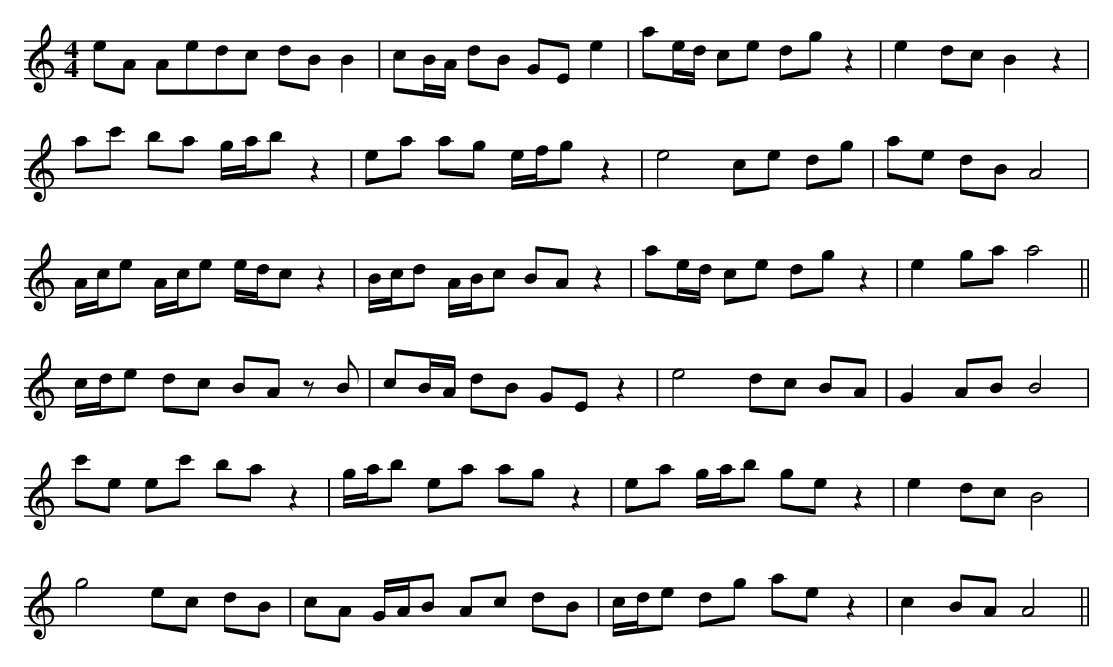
X:1
M:4/4
K:Amin
eA Aedc dB B2|cB/A/ dB GE e2|ae/d/ ce dg z2|e2 dc B2 z2|
ac' ba g/a/b z2|ea ag e/f/g z2|e4 ce dg|ae dB A4|
A/c/e A/c/e e/d/c z2|B/c/d A/B/c BA z2|ae/d/ ce dg z2|e2 ga a4||
c/d/e dc BA zB|cB/A/ dB GE z2|e4 dc BA|G2 AB B4|
c'e ec' ba z2|g/a/b ea ag z2|ea g/a/b ge z2|e2 dc B4|
g4 ec dB|cA G/A/B Ac dB|c/d/e dg ae z2|c2 BA A4||
